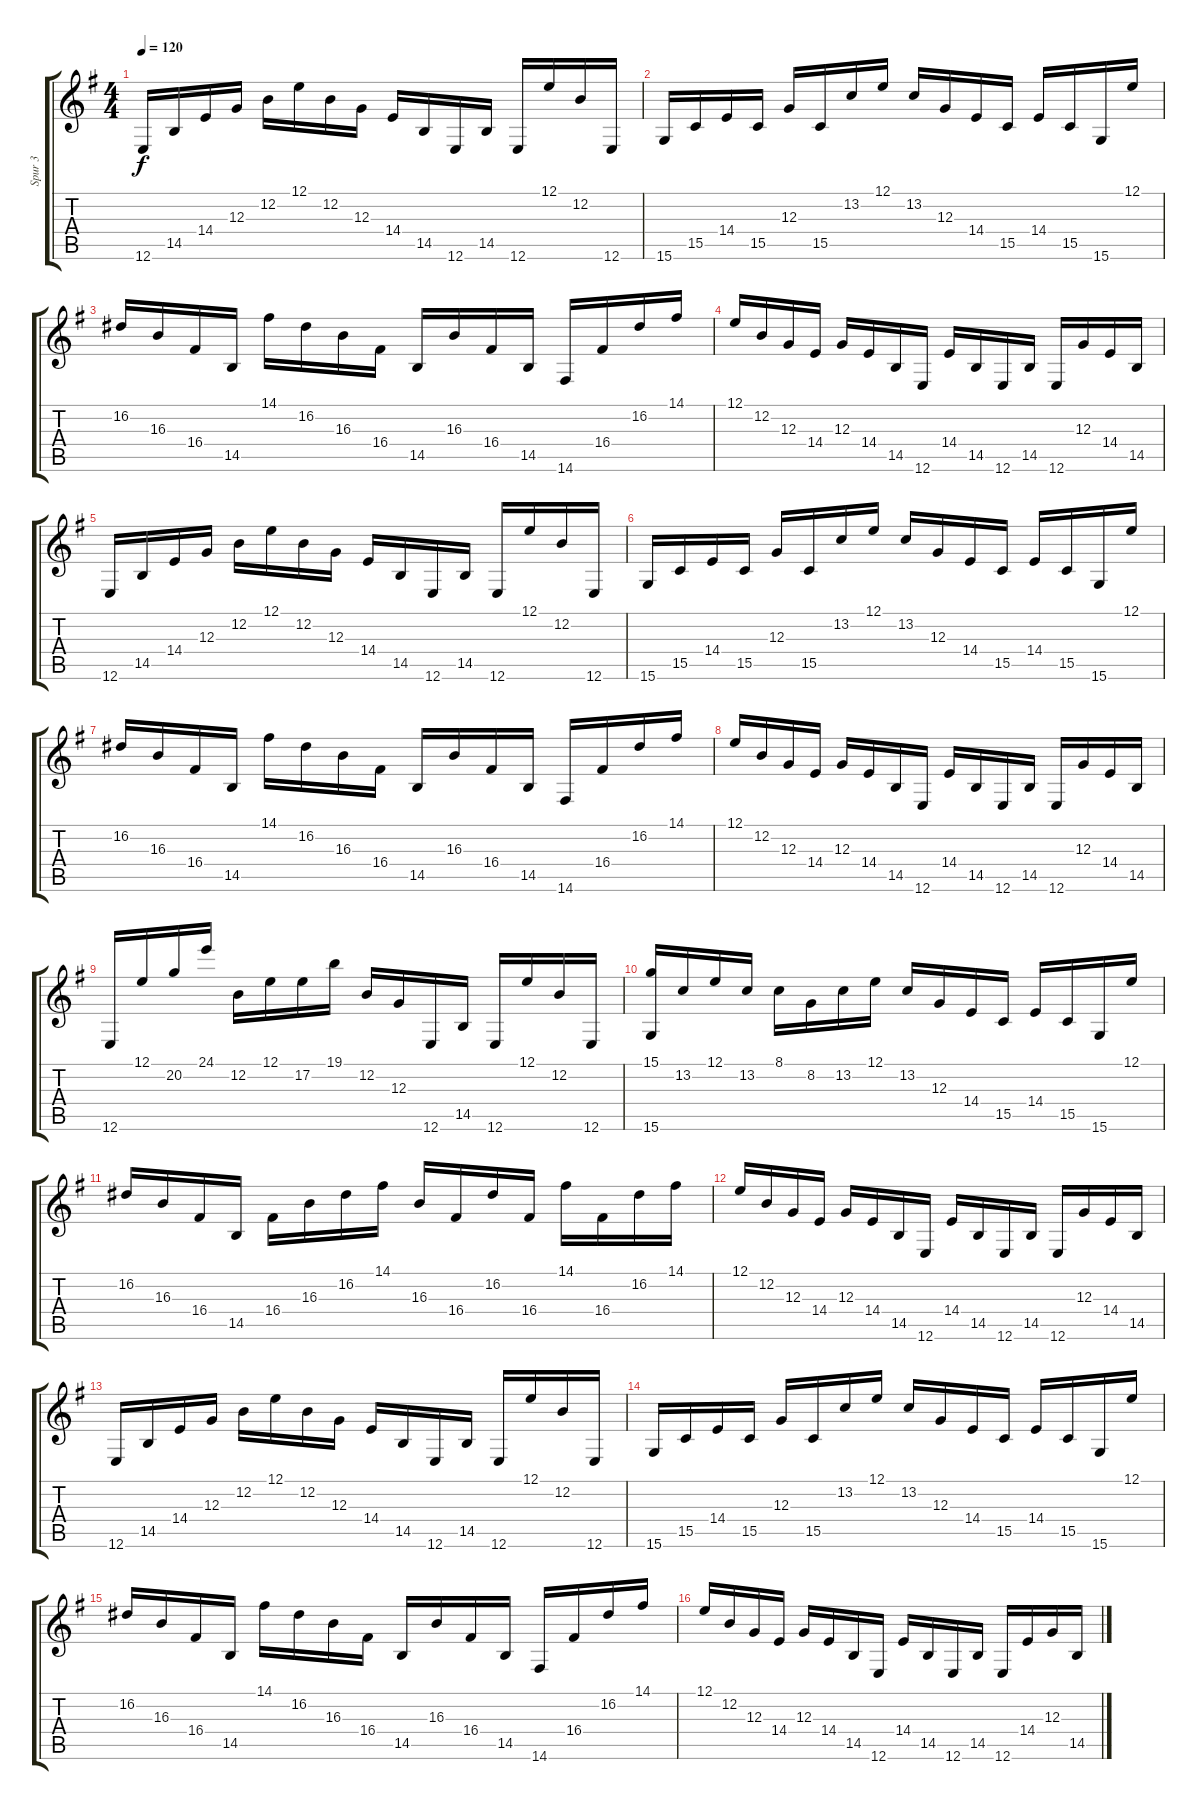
\track ("Spur 3" "Spur 3") {instrument electricgrandpiano}
\staff {score tabs}
\tuning (E4 B3 G3 D3 A2 E2) {hide}
\ts (4 4)
\tempo 120
\clef g2
\ks eminor
12.6.16{dy f instrument electricgrandpiano} 14.5.16 14.4.16 12.3.16 12.2.16 12.1.16 12.2.16 12.3.16 14.4.16 14.5.16 12.6.16 14.5.16 12.6.16 12.1.16 12.2.16 12.6.16 |
15.6.16 15.5.16 14.4.16 15.5.16 12.3.16 15.5.16 13.2.16 12.1.16 13.2.16 12.3.16 14.4.16 15.5.16 14.4.16 15.5.16 15.6.16 12.1.16 |
16.2.16 16.3.16 16.4.16 14.5.16 14.1.16 16.2.16 16.3.16 16.4.16 14.5.16 16.3.16 16.4.16 14.5.16 14.6.16 16.4.16 16.2.16 14.1.16 |
12.1.16 12.2.16 12.3.16 14.4.16 12.3.16 14.4.16 14.5.16 12.6.16 14.4.16 14.5.16 12.6.16 14.5.16 12.6.16 12.3.16 14.4.16 14.5.16 |
12.6.16 14.5.16 14.4.16 12.3.16 12.2.16 12.1.16 12.2.16 12.3.16 14.4.16 14.5.16 12.6.16 14.5.16 12.6.16 12.1.16 12.2.16 12.6.16 |
15.6.16 15.5.16 14.4.16 15.5.16 12.3.16 15.5.16 13.2.16 12.1.16 13.2.16 12.3.16 14.4.16 15.5.16 14.4.16 15.5.16 15.6.16 12.1.16 |
16.2.16 16.3.16 16.4.16 14.5.16 14.1.16 16.2.16 16.3.16 16.4.16 14.5.16 16.3.16 16.4.16 14.5.16 14.6.16 16.4.16 16.2.16 14.1.16 |
12.1.16 12.2.16 12.3.16 14.4.16 12.3.16 14.4.16 14.5.16 12.6.16 14.4.16 14.5.16 12.6.16 14.5.16 12.6.16 12.3.16 14.4.16 14.5.16 |
12.6.16 12.1.16 20.2.16 24.1.16 12.2.16 12.1.16 17.2.16 19.1.16 12.2.16 12.3.16 12.6.16 14.5.16 12.6.16 12.1.16 12.2.16 12.6.16 |
(15.1 15.6).16 13.2.16 12.1.16 13.2.16 8.1.16 8.2.16 13.2.16 12.1.16 13.2.16 12.3.16 14.4.16 15.5.16 14.4.16 15.5.16 15.6.16 12.1.16 |
16.2.16 16.3.16 16.4.16 14.5.16 16.4.16 16.3.16 16.2.16 14.1.16 16.3.16 16.4.16 16.2.16 16.4.16 14.1.16 16.4.16 16.2.16 14.1.16 |
12.1.16 12.2.16 12.3.16 14.4.16 12.3.16 14.4.16 14.5.16 12.6.16 14.4.16 14.5.16 12.6.16 14.5.16 12.6.16 12.3.16 14.4.16 14.5.16 |
12.6.16 14.5.16 14.4.16 12.3.16 12.2.16 12.1.16 12.2.16 12.3.16 14.4.16 14.5.16 12.6.16 14.5.16 12.6.16 12.1.16 12.2.16 12.6.16 |
15.6.16 15.5.16 14.4.16 15.5.16 12.3.16 15.5.16 13.2.16 12.1.16 13.2.16 12.3.16 14.4.16 15.5.16 14.4.16 15.5.16 15.6.16 12.1.16 |
16.2.16 16.3.16 16.4.16 14.5.16 14.1.16 16.2.16 16.3.16 16.4.16 14.5.16 16.3.16 16.4.16 14.5.16 14.6.16 16.4.16 16.2.16 14.1.16 |
12.1.16 12.2.16 12.3.16 14.4.16 12.3.16 14.4.16 14.5.16 12.6.16 14.4.16 14.5.16 12.6.16 14.5.16 12.6.16 14.4.16 12.3.16 14.5.16
